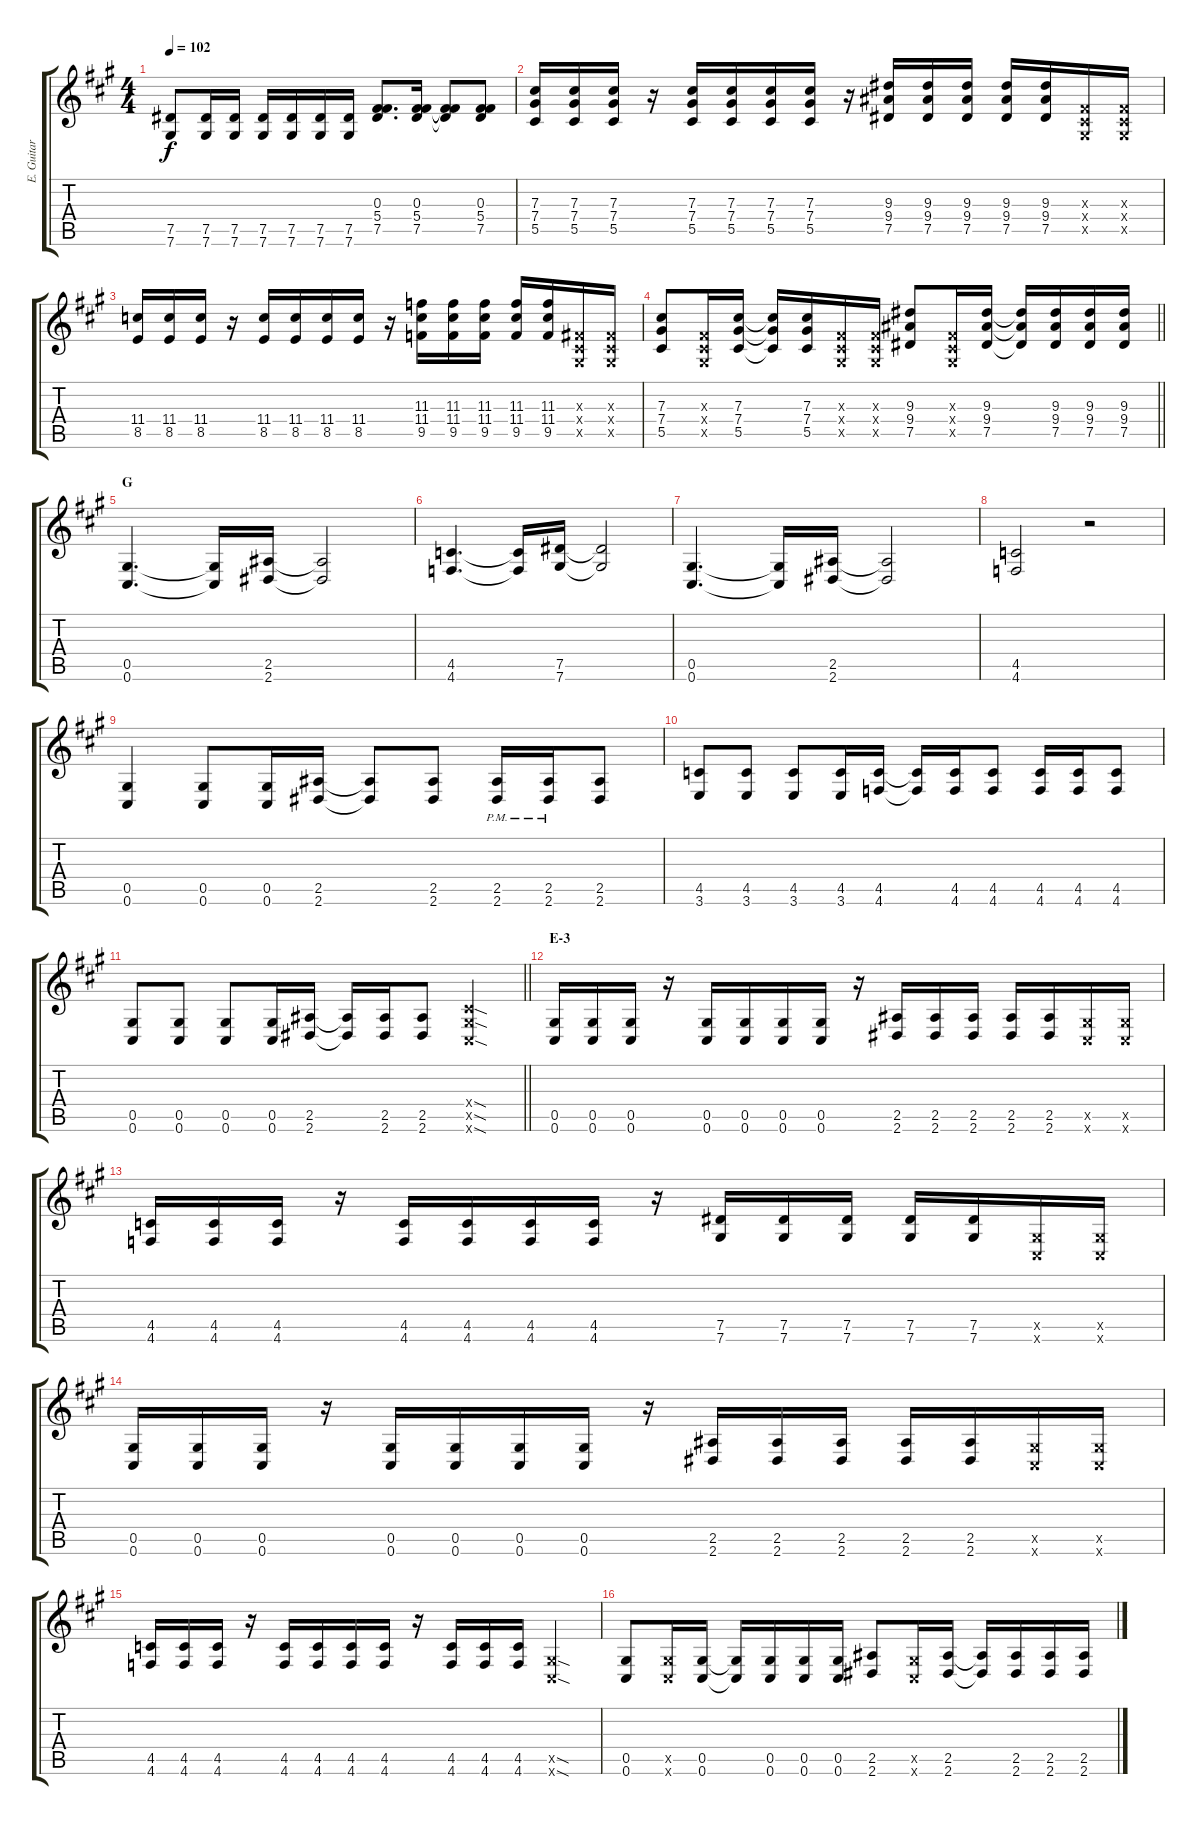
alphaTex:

\track ("E. Guitar II" "E. Guitar ") {instrument distortionguitar}
\staff {score tabs}
\tuning (Eb4 Bb3 Gb3 Db3 Ab2 Db2) {hide}
\ts (4 4)
\tempo 102
\clef g2
\ks a
(7.5 7.6).8{dy f} (7.5 7.6).16 (7.5 7.6).16 (7.5 7.6).16 (7.5 7.6).16 (7.5 7.6).16 (7.5 7.6).16 (0.3 5.4 7.5).8{d} (0.3 5.4 7.5).16 (0.3{t} 5.4{t} 7.5{t}).8 (0.3 5.4 7.5).8 |
(7.3 7.4 5.5).16 (7.3 7.4 5.5).16 (7.3 7.4 5.5).16 r.16 (7.3 7.4 5.5).16 (7.3 7.4 5.5).16 (7.3 7.4 5.5).16 (7.3 7.4 5.5).16 r.16 (9.3 9.4 7.5).16 (9.3 9.4 7.5).16 (9.3 9.4 7.5).16 (9.3 9.4 7.5).16 (9.3 9.4 7.5).16 (0.3{x} 0.4{x} 0.5{x}).16 (0.3{x} 0.4{x} 0.5{x}).16 |
(11.4 8.5).16 (11.4 8.5).16 (11.4 8.5).16 r.16 (11.4 8.5).16 (11.4 8.5).16 (11.4 8.5).16 (11.4 8.5).16 r.16 (11.3 11.4 9.5).16 (11.3 11.4 9.5).16 (11.3 11.4 9.5).16 (11.3 11.4 9.5).16 (11.3 11.4 9.5).16 (0.3{x} 0.4{x} 0.5{x}).16 (0.3{x} 0.4{x} 0.5{x}).16 |
\barLineRight lightlight
(7.3 7.4 5.5).8 (0.3{x} 0.4{x} 0.5{x}).16 (7.3 7.4 5.5).16 (7.3{t} 7.4{t} 5.5{t}).16 (7.3 7.4 5.5).16 (0.3{x} 0.4{x} 0.5{x}).16 (0.3{x} 0.4{x} 0.5{x}).16 (9.3 9.4 7.5).8 (0.3{x} 0.4{x} 0.5{x}).16 (9.3 9.4 7.5).16 (9.3{t} 9.4{t} 7.5{t}).16 (9.3 9.4 7.5).16 (9.3 9.4 7.5).16 (9.3 9.4 7.5).16 |
\section ("" "G")
(0.5 0.6).4{d} (0.5{t} 0.6{t}).16 (2.5 2.6).16 (2.5{t} 2.6{t}).2 |
(4.5 4.6).4{d} (4.5{t} 4.6{t}).16 (7.5 7.6).16 (7.5{t} 7.6{t}).2 |
(0.5 0.6).4{d} (0.5{t} 0.6{t}).16 (2.5 2.6).16 (2.5{t} 2.6{t}).2 |
(4.5 4.6).2 r.2 |
(0.5 0.6).4 (0.5 0.6).8 (0.5 0.6).16 (2.5 2.6).16 (2.5{t} 2.6{t}).8 (2.5 2.6).8 (2.5{pm} 2.6{pm}).16 (2.5{pm} 2.6{pm}).16 (2.5 2.6).8 |
(4.5 3.6).8 (4.5 3.6).8 (4.5 3.6).8 (4.5 3.6).16 (4.5 4.6).16 (4.5{t} 4.6{t}).16 (4.5 4.6).16 (4.5 4.6).8 (4.5 4.6).16 (4.5 4.6).16 (4.5 4.6).8 |
\barLineRight lightlight
(0.5 0.6).8 (0.5 0.6).8 (0.5 0.6).8 (0.5 0.6).16 (2.5 2.6).16 (2.5{t} 2.6{t}).16 (2.5 2.6).16 (2.5 2.6).8 (0.4{sod x} 0.5{sod x} 0.6{sod x}).4 |
\section ("" "E-3")
(0.5 0.6).16 (0.5 0.6).16 (0.5 0.6).16 r.16 (0.5 0.6).16 (0.5 0.6).16 (0.5 0.6).16 (0.5 0.6).16 r.16 (2.5 2.6).16 (2.5 2.6).16 (2.5 2.6).16 (2.5 2.6).16 (2.5 2.6).16 (0.5{x} 0.6{x}).16 (0.5{x} 0.6{x}).16 |
(4.5 4.6).16 (4.5 4.6).16 (4.5 4.6).16 r.16 (4.5 4.6).16 (4.5 4.6).16 (4.5 4.6).16 (4.5 4.6).16 r.16 (7.5 7.6).16 (7.5 7.6).16 (7.5 7.6).16 (7.5 7.6).16 (7.5 7.6).16 (0.5{x} 0.6{x}).16 (0.5{x} 0.6{x}).16 |
(0.5 0.6).16 (0.5 0.6).16 (0.5 0.6).16 r.16 (0.5 0.6).16 (0.5 0.6).16 (0.5 0.6).16 (0.5 0.6).16 r.16 (2.5 2.6).16 (2.5 2.6).16 (2.5 2.6).16 (2.5 2.6).16 (2.5 2.6).16 (0.5{x} 0.6{x}).16 (0.5{x} 0.6{x}).16 |
(4.5 4.6).16 (4.5 4.6).16 (4.5 4.6).16 r.16 (4.5 4.6).16 (4.5 4.6).16 (4.5 4.6).16 (4.5 4.6).16 r.16 (4.5 4.6).16 (4.5 4.6).16 (4.5 4.6).16 (0.5{sod x} 0.6{sod x}).4 |
(0.5 0.6).8 (0.5{x} 0.6{x}).16 (0.5 0.6).16 (0.5{t} 0.6{t}).16 (0.5 0.6).16 (0.5 0.6).16 (0.5 0.6).16 (2.5 2.6).8 (0.5{x} 0.6{x}).16 (2.5 2.6).16 (2.5{t} 2.6{t}).16 (2.5 2.6).16 (2.5 2.6).16 (2.5 2.6).16
